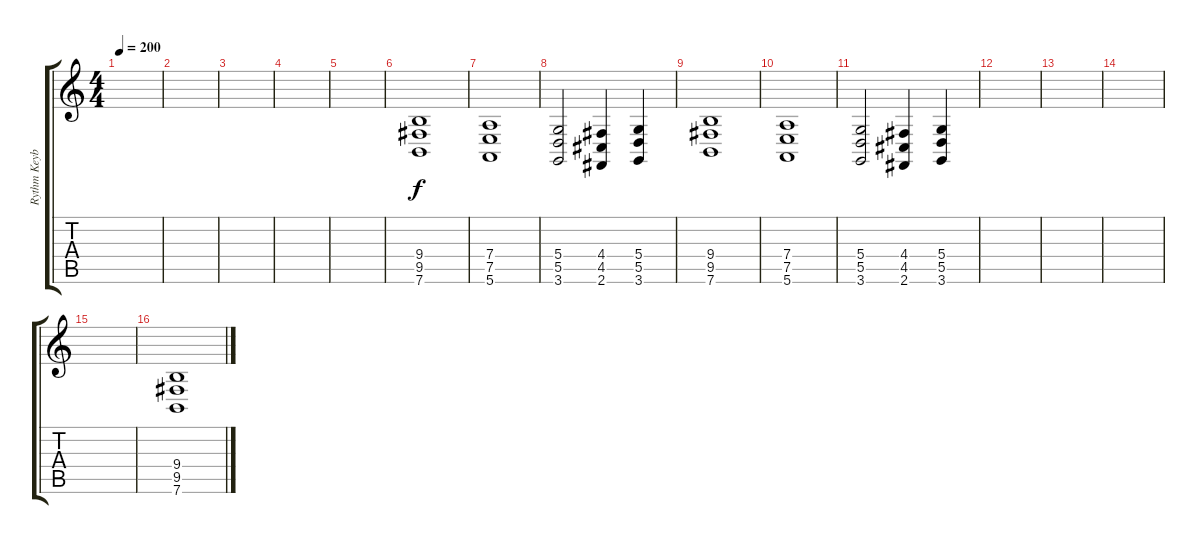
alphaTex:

\track ("Rythm Keyboard" "Rythm Keyb") {instrument synthvoice}
\staff {score tabs}
\tuning (E4 B3 G3 D3 A2 E2) {hide}
\ts (4 4)
\tempo 200
\clef g2
\ks c
|
|
|
|
|
(9.4 9.5 7.6).1 |
(7.4 7.5 5.6).1 |
(5.4 5.5 3.6).2 (4.4 4.5 2.6).4 (5.4 5.5 3.6).4 |
(9.4 9.5 7.6).1 |
(7.4 7.5 5.6).1 |
(5.4 5.5 3.6).2 (4.4 4.5 2.6).4 (5.4 5.5 3.6).4 |
|
|
|
|
(9.4 9.5 7.6).1
